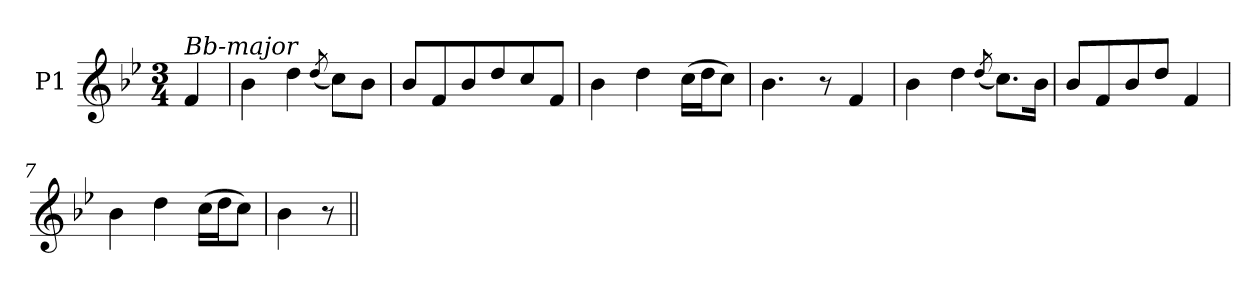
**kern
*part1
*staff1
*I"P1
*clefG2
*k[b-e-]
*B-:
*M3/4
=
!LO:TX:a:i:t=Bb-major
4f
=1
4b-
4dd
(8qdd/
8ccL)
8b-J
=2
8b-L
8f
8b-
8dd
8cc
8fJ
=3
4b-
4dd
(16ccLL
16ddJ
8ccJ)
=4
4.b-
8r
4f
=5
4b-
4dd
(8qdd/
8.ccL)
16b-Jk
=6
8b-L
8f
8b-
8ddJ
4f
=7
4b-
4dd
(16ccLL
16ddJ
8ccJ)
=
4b-
8r
=||
*-
